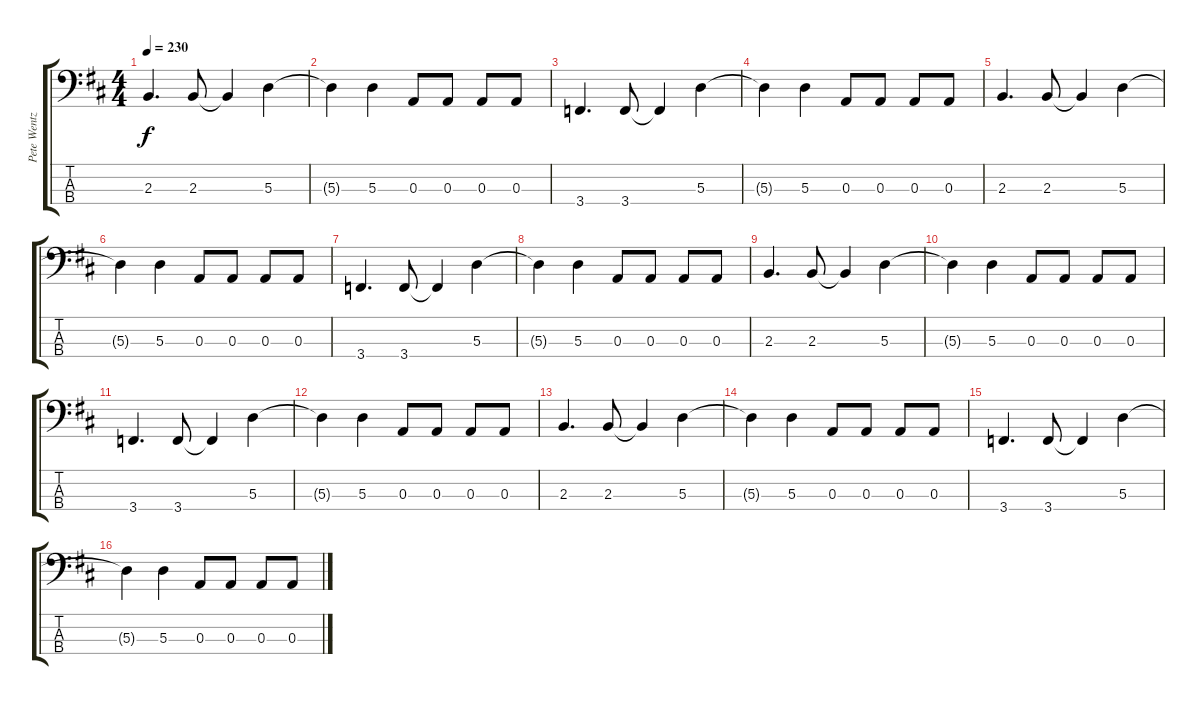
\track ("Pete Wentz" "Pete Wentz") {instrument electricbasspick}
\staff {score tabs}
\tuning (G2 D2 A1 D1) {hide}
\ts (4 4)
\tempo 230
\clef f4
\ks d
2.3.4{d dy f} 2.3.8 2.3{t}.4 5.3.4 |
5.3{t}.4 5.3.4 0.3.8 0.3.8 0.3.8 0.3.8 |
3.4.4{d} 3.4.8 3.4{t}.4 5.3.4 |
5.3{t}.4 5.3.4 0.3.8 0.3.8 0.3.8 0.3.8 |
2.3.4{d} 2.3.8 2.3{t}.4 5.3.4 |
5.3{t}.4 5.3.4 0.3.8 0.3.8 0.3.8 0.3.8 |
3.4.4{d} 3.4.8 3.4{t}.4 5.3.4 |
5.3{t}.4 5.3.4 0.3.8 0.3.8 0.3.8 0.3.8 |
2.3.4{d} 2.3.8 2.3{t}.4 5.3.4 |
5.3{t}.4 5.3.4 0.3.8 0.3.8 0.3.8 0.3.8 |
3.4.4{d} 3.4.8 3.4{t}.4 5.3.4 |
5.3{t}.4 5.3.4 0.3.8 0.3.8 0.3.8 0.3.8 |
2.3.4{d} 2.3.8 2.3{t}.4 5.3.4 |
5.3{t}.4 5.3.4 0.3.8 0.3.8 0.3.8 0.3.8 |
3.4.4{d} 3.4.8 3.4{t}.4 5.3.4 |
5.3{t}.4 5.3.4 0.3.8 0.3.8 0.3.8 0.3.8
